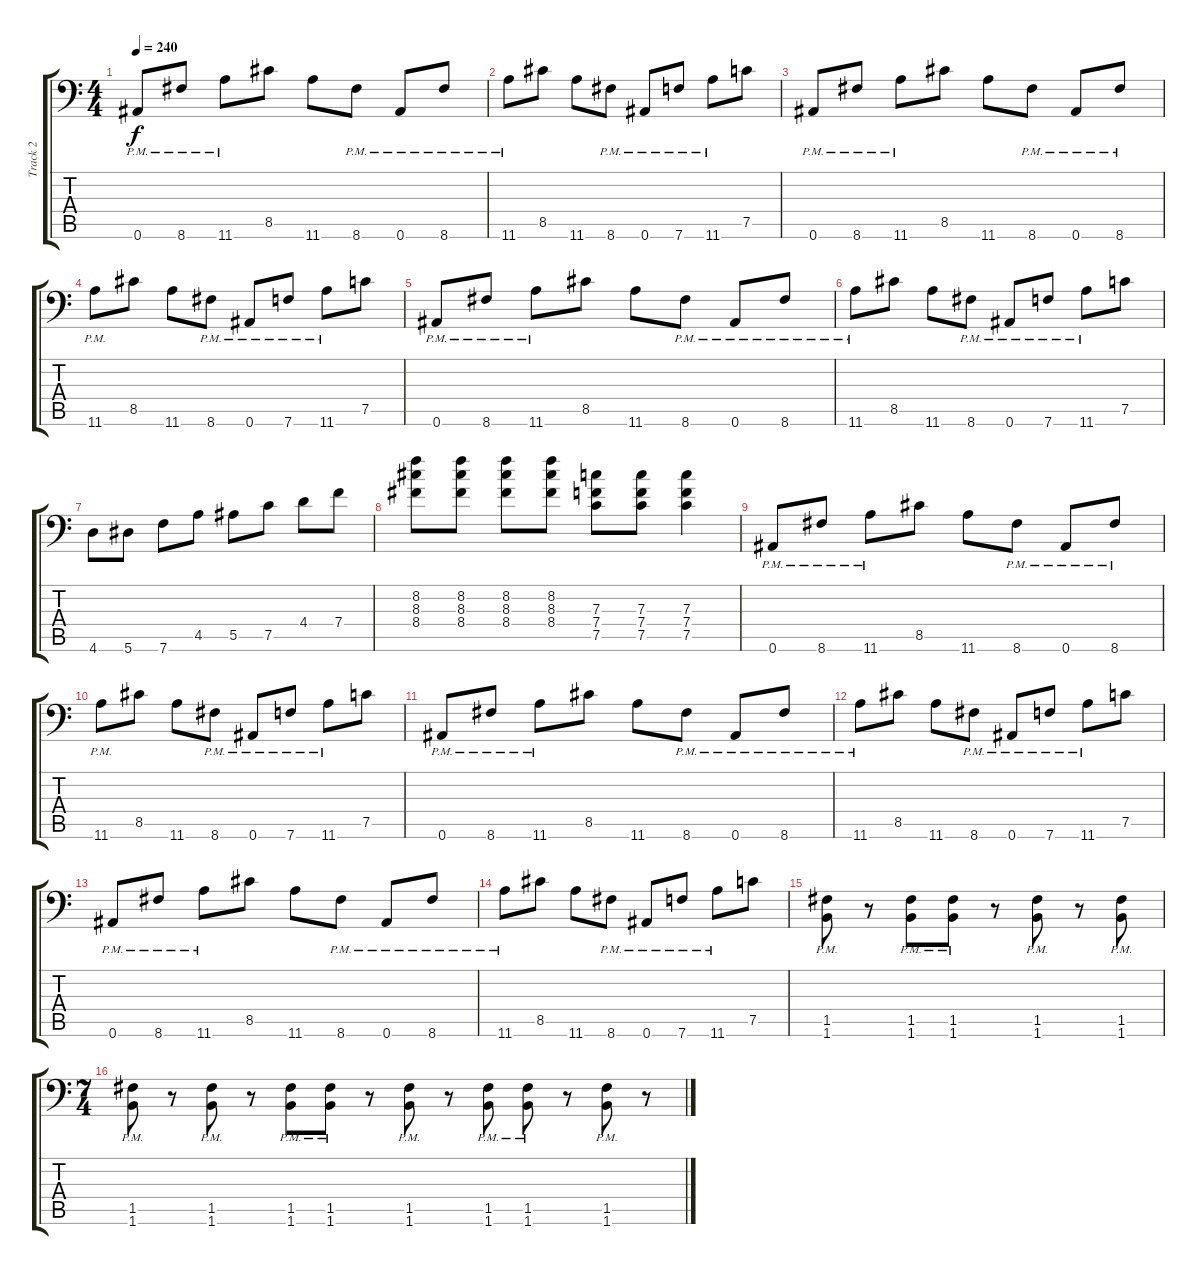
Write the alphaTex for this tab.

\track ("Track 2" "Track 2") {instrument distortionguitar}
\staff {score tabs}
\tuning (D4 A3 F3 Bb2 F2 Bb1) {hide}
\ts (4 4)
\tempo 240
\clef f4
\ks c
0.6{pm}.8{dy f} 8.6{pm}.8 11.6{pm}.8 8.5.8 11.6.8 8.6{pm}.8 0.6{pm}.8 8.6{pm}.8 |
11.6{pm}.8 8.5.8 11.6.8 8.6{pm}.8 0.6{pm}.8 7.6{pm}.8 11.6{pm}.8 7.5.8 |
0.6{pm}.8 8.6{pm}.8 11.6{pm}.8 8.5.8 11.6.8 8.6{pm}.8 0.6{pm}.8 8.6{pm}.8 |
11.6{pm}.8 8.5.8 11.6.8 8.6{pm}.8 0.6{pm}.8 7.6{pm}.8 11.6{pm}.8 7.5.8 |
0.6{pm}.8 8.6{pm}.8 11.6{pm}.8 8.5.8 11.6.8 8.6{pm}.8 0.6{pm}.8 8.6{pm}.8 |
11.6{pm}.8 8.5.8 11.6.8 8.6{pm}.8 0.6{pm}.8 7.6{pm}.8 11.6{pm}.8 7.5.8 |
4.6.8 5.6.8 7.6.8 4.5.8 5.5.8 7.5.8 4.4.8 7.4.8 |
(8.2 8.3 8.4).8 (8.2 8.3 8.4).8 (8.2 8.3 8.4).8 (8.2 8.3 8.4).8 (7.3 7.4 7.5).8 (7.3 7.4 7.5).8 (7.3 7.4 7.5).4 |
0.6{pm}.8 8.6{pm}.8 11.6{pm}.8 8.5.8 11.6.8 8.6{pm}.8 0.6{pm}.8 8.6{pm}.8 |
11.6{pm}.8 8.5.8 11.6.8 8.6{pm}.8 0.6{pm}.8 7.6{pm}.8 11.6{pm}.8 7.5.8 |
0.6{pm}.8 8.6{pm}.8 11.6{pm}.8 8.5.8 11.6.8 8.6{pm}.8 0.6{pm}.8 8.6{pm}.8 |
11.6{pm}.8 8.5.8 11.6.8 8.6{pm}.8 0.6{pm}.8 7.6{pm}.8 11.6{pm}.8 7.5.8 |
0.6{pm}.8 8.6{pm}.8 11.6{pm}.8 8.5.8 11.6.8 8.6{pm}.8 0.6{pm}.8 8.6{pm}.8 |
11.6{pm}.8 8.5.8 11.6.8 8.6{pm}.8 0.6{pm}.8 7.6{pm}.8 11.6{pm}.8 7.5.8 |
(1.5{pm} 1.6{pm}).8 r.8 (1.5{pm} 1.6{pm}).8 (1.5{pm} 1.6{pm}).8 r.8 (1.5{pm} 1.6{pm}).8 r.8 (1.5{pm} 1.6{pm}).8 |
\ts (7 4)
(1.5{pm} 1.6{pm}).8 r.8 (1.5{pm} 1.6{pm}).8 r.8 (1.5{pm} 1.6{pm}).8 (1.5{pm} 1.6{pm}).8 r.8 (1.5{pm} 1.6{pm}).8 r.8 (1.5{pm} 1.6{pm}).8 (1.5{pm} 1.6{pm}).8 r.8 (1.5{pm} 1.6{pm}).8 r.8
